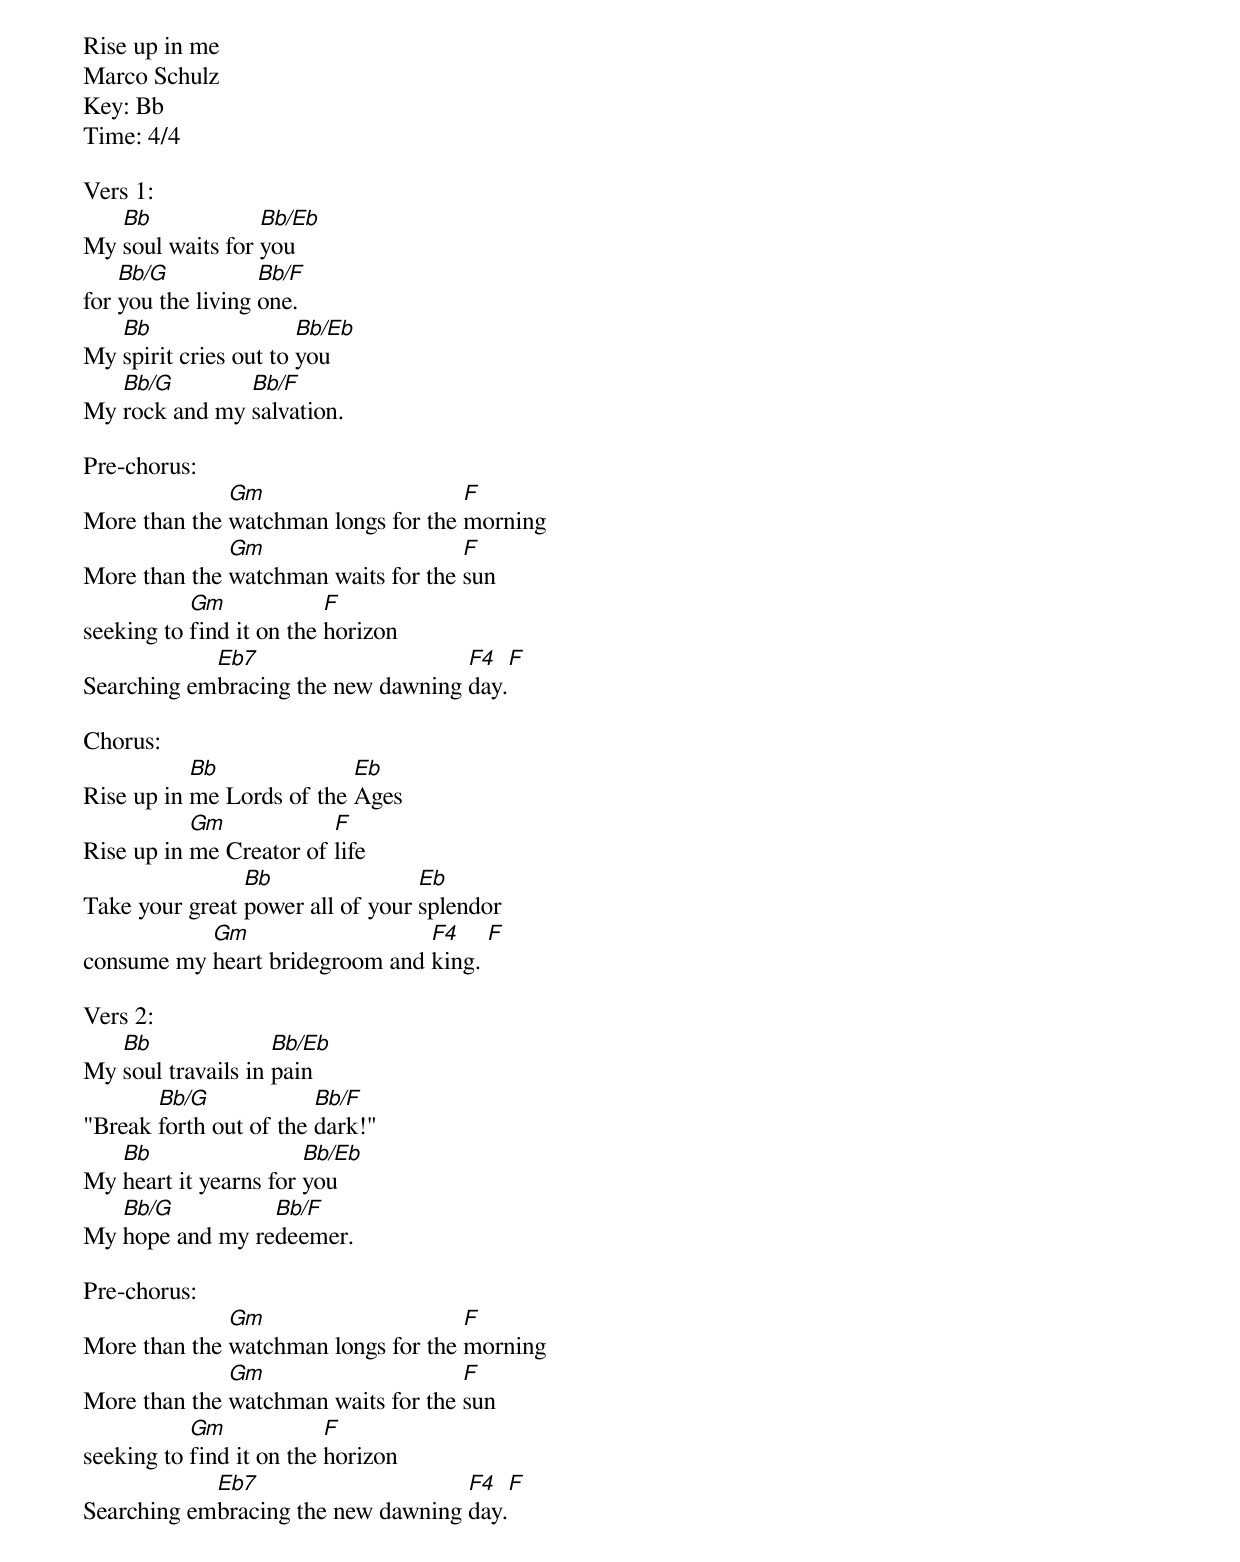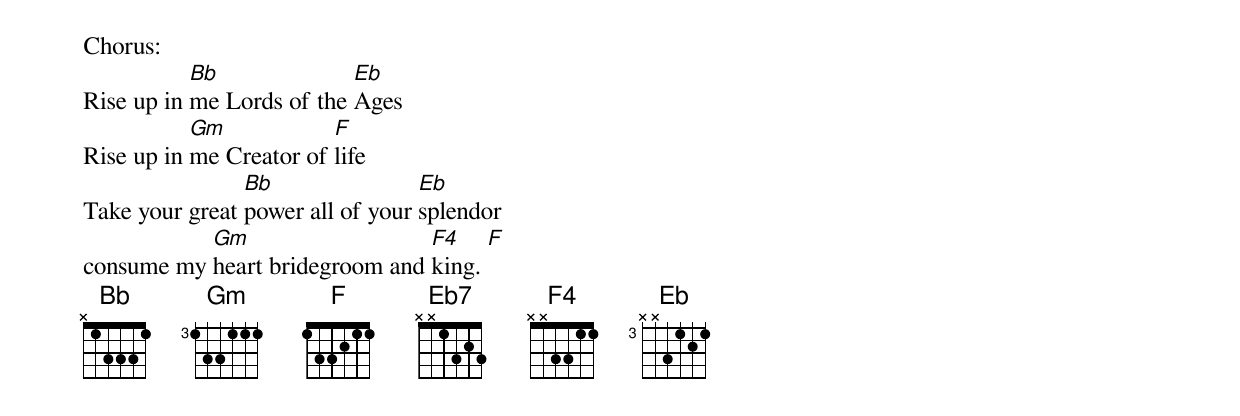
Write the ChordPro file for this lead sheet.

Rise up in me
Marco Schulz
Key: Bb
Time: 4/4

Vers 1:
My [Bb]soul waits for [Bb/Eb]you
for [Bb/G]you the living [Bb/F]one.
My [Bb]spirit cries out to [Bb/Eb]you
My [Bb/G]rock and my [Bb/F]salvation.

Pre-chorus:
More than the [Gm]watchman longs for the [F]morning
More than the [Gm]watchman waits for the [F]sun
seeking to [Gm]find it on the [F]horizon
Searching em[Eb7]bracing the new dawning [F4]day.[F]

Chorus:
Rise up in [Bb]me Lords of the [Eb]Ages
Rise up in [Gm]me Creator of [F]life
Take your great [Bb]power all of your [Eb]splendor
consume my [Gm]heart bridegroom and [F4]king. [F]

Vers 2:
My [Bb]soul travails in [Bb/Eb]pain
"Break [Bb/G]forth out of the [Bb/F]dark!"
My [Bb]heart it yearns for [Bb/Eb]you
My [Bb/G]hope and my re[Bb/F]deemer.

Pre-chorus:
More than the [Gm]watchman longs for the [F]morning
More than the [Gm]watchman waits for the [F]sun
seeking to [Gm]find it on the [F]horizon
Searching em[Eb7]bracing the new dawning [F4]day.[F]

Chorus:
Rise up in [Bb]me Lords of the [Eb]Ages
Rise up in [Gm]me Creator of [F]life
Take your great [Bb]power all of your [Eb]splendor
consume my [Gm]heart bridegroom and [F4]king. [F]
